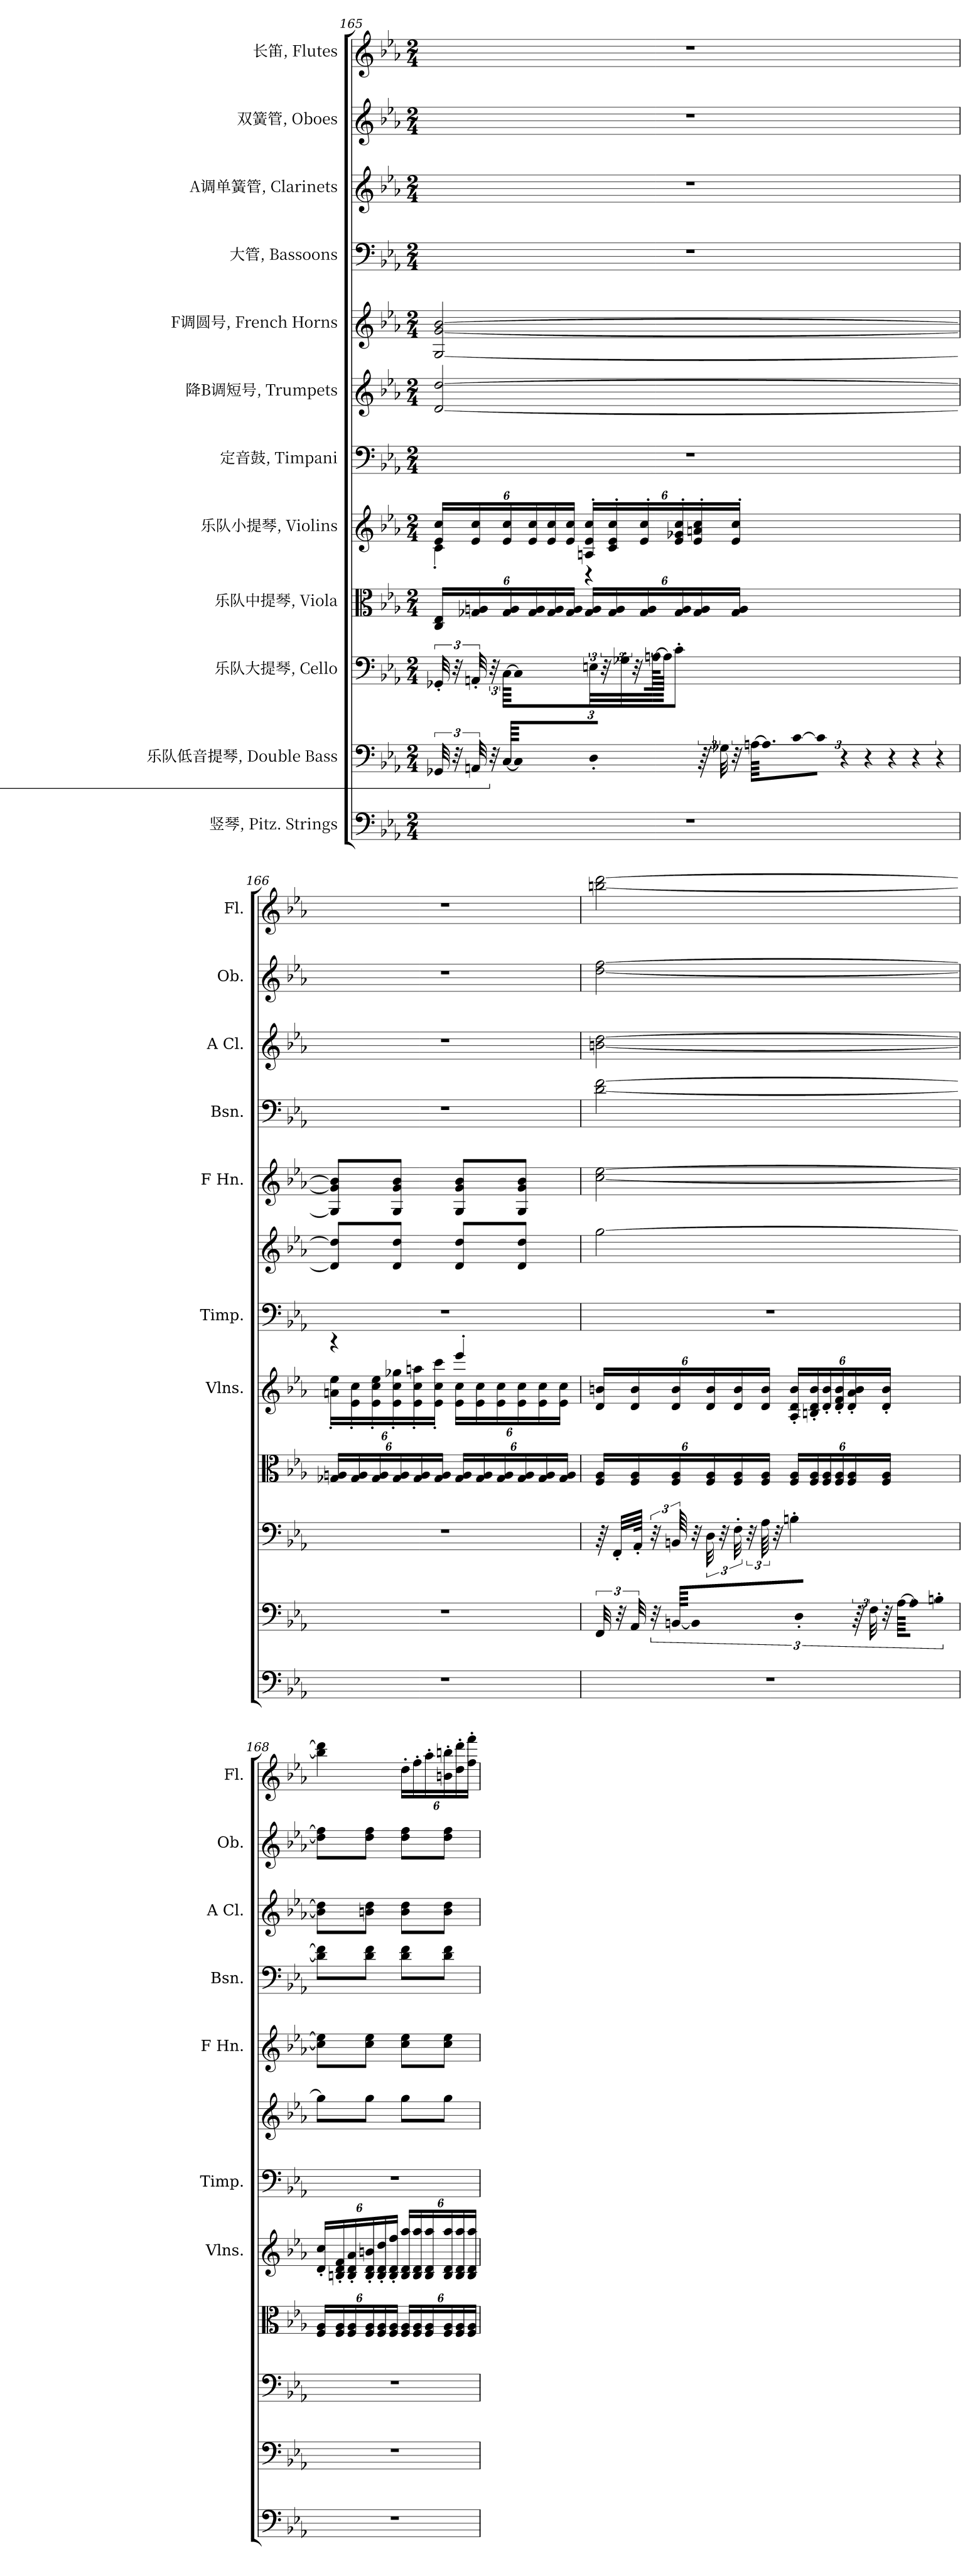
**kern	**kern	**kern	**kern	**kern	**kern	**kern	**kern	**kern	**kern	**kern	**kern
*part12	*part11	*part10	*part9	*part8	*part7	*part6	*part5	*part4	*part3	*part2	*part1
*staff12	*staff11	*staff10	*staff9	*staff8	*staff7	*staff6	*staff5	*staff4	*staff3	*staff2	*staff1
*I"竖琴, Pitz. Strings	*I"乐队低音提琴, Double Bass	*I"乐队大提琴, Cello	*I"乐队中提琴, Viola	*I"乐队小提琴, Violins	*I"定音鼓, Timpani	*I"降B调短号, Trumpets	*I"F调圆号, French Horns	*I"大管, Bassoons	*I"A调单簧管, Clarinets	*I"双簧管, Oboes	*I"长笛, Flutes
*	*	*	*	*I'Vlns.	*I'Timp.	*	*I'F Hn.	*I'Bsn.	*I'A Cl.	*I'Ob.	*I'Fl.
!!LO:PB:g=z
*clefF4	*clefF4	*clefF4	*clefC3	*clefG2	*clefF4	*clefG2	*clefG2	*clefF4	*clefG2	*clefG2	*clefG2
*	*ITrd7c12	*	*	*	*	*ITrd1c2	*ITrd4c7	*	*ITrd2c3	*	*
*k[b-e-a-]	*k[b-e-a-]	*k[b-e-a-]	*k[b-e-a-]	*k[b-e-a-]	*k[b-e-a-]	*k[b-e-a-d-g-]	*k[b-e-a-d-]	*k[b-e-a-]	*k[]	*k[b-e-a-]	*k[b-e-a-]
*M2/4	*M2/4	*M2/4	*M2/4	*M2/4	*M2/4	*M2/4	*M2/4	*M2/4	*M2/4	*M2/4	*M2/4
*	*	*	*Xbrackettup	*Xbrackettup	*	*	*	*	*	*	*
=165	=165	=165	=165	=165	=165	=165	=165	=165	=165	=165	=165
*	*	*	*	*^	*	*	*	*	*	*	*
2r	48GGG-X/	48GG-X'/	24C/ 24E-/LL	24e-/ 24cc/LL	4c'\	2r	[2c/ [2cc/	[2C/ [2c/ [2e-/	2r	2r	2r	2r
.	48r	48r	.	.	.	.	.	.	.	.	.	.
.	48AAAn/	48AAn'/	24G-X/ 24An/	24e-/ 24cc/	.	.	.	.	.	.	.	.
.	48r	48r	.	.	.	.	.	.	.	.	.	.
.	[96CC/KLLL	[96C\KLLL	24G-/ 24A/	24e-/ 24cc/	.	.	.	.	.	.	.	.
.	32CC/]	32C\]	.	.	.	.	.	.	.	.	.	.
.	32DD'/JJJ	48En\JJJ	24G-/ 24A/	24e-/ 24cc/	.	.	.	.	.	.	.	.
.	.	48r	.	.	.	.	.	.	.	.	.	.
.	96r	.	.	.	.	.	.	.	.	.	.	.
.	48GG-X\	48G-X'\	24G-/ 24A/	24e-/ 24cc/	.	.	.	.	.	.	.	.
.	48r	48r	.	.	.	.	.	.	.	.	.	.
.	[96AAn\LLLL	[96An\KLLL	24G-/ 24A/JJ	24e-/ 24cc/JJ	.	.	.	.	.	.	.	.
.	64.AA\]	32A\JJJ]	.	.	.	.	.	.	.	.	.	.
.	[128C\L	.	.	.	.	.	.	.	.	.	.	.
.	128C\JJJJJ]	4c'\	24G-/ 24A/LL	24An/' 24e-/' 24cc/'LL	4r	.	.	.	.	.	.	.
.	128r	.	.	.	.	.	.	.	.	.	.	.
.	64r	.	.	.	.	.	.	.	.	.	.	.
.	32r	.	.	.	.	.	.	.	.	.	.	.
.	.	.	24G-/ 24A/	24c/' 24e-/' 24cc/'	.	.	.	.	.	.	.	.
.	16r	.	.	.	.	.	.	.	.	.	.	.
.	.	.	24G-/ 24A/	24e-/' 24cc/'	.	.	.	.	.	.	.	.
.	8r	.	24G-/ 24A/	24e-/' 24g-X/' 24cc/'	.	.	.	.	.	.	.	.
.	.	.	24G-/ 24A/	24e-/' 24an/' 24cc/'	.	.	.	.	.	.	.	.
.	.	.	24G-/ 24A/JJ	24e-/' 24cc/'JJ	.	.	.	.	.	.	.	.
!!LO:PB:g=z
=166	=166	=166	=166	=166	=166	=166	=166	=166	=166	=166	=166	=166
2r	2r	2r	24G-X/ 24An/LL	4r	24an\' 24ee-\'LL	2r	8c/] 8cc/]L	8C/] 8c/] 8e-/]L	2r	2r	2r	2r
.	.	.	24G-/ 24A/	.	24e-\' 24cc\'	.	.	.	.	.	.	.
.	.	.	24G-/ 24A/	.	24e-\' 24cc\' 24ee-\'	.	.	.	.	.	.	.
.	.	.	24G-/ 24A/	.	24e-\' 24cc\' 24gg-X\'	.	8c/ 8cc/J	8C/ 8c/ 8e-/J	.	.	.	.
.	.	.	24G-/ 24A/	.	24e-\' 24cc\' 24aan\'	.	.	.	.	.	.	.
.	.	.	24G-/ 24A/JJ	.	24e-\' 24cc\' 24ccc\'JJ	.	.	.	.	.	.	.
.	.	.	24G-/ 24A/LL	4eee-'/	24e-\ 24cc\LL	.	8c/ 8cc/L	8C/ 8c/ 8e-/L	.	.	.	.
.	.	.	24G-/ 24A/	.	24e-\ 24cc\	.	.	.	.	.	.	.
.	.	.	24G-/ 24A/	.	24e-\ 24cc\	.	.	.	.	.	.	.
.	.	.	24G-/ 24A/	.	24e-\ 24cc\	.	8c/ 8cc/J	8C/ 8c/ 8e-/J	.	.	.	.
.	.	.	24G-/ 24A/	.	24e-\ 24cc\	.	.	.	.	.	.	.
.	.	.	24G-/ 24A/JJ	.	24e-\ 24cc\JJ	.	.	.	.	.	.	.
*	*	*	*	*v	*v	*	*	*	*	*	*	*
!!LO:PB:g=z
=167	=167	=167	=167	=167	=167	=167	=167	=167	=167	=167	=167
2r	48FFF/	64r	24F/ 24A-/LL	24d/ 24bn/LL	2r	[2ff\	[2f\ [2a-\	[2d\ [2f\	[2g#X\ [2b\	[2dd\ [2ff\	[2bbn\ [2ddd\
.	.	32FF'/LLL	.	.	.	.	.	.	.	.	.
.	48r	.	.	.	.	.	.	.	.	.	.
.	48AAA-/	.	24F/ 24A-/	24d/ 24b/	.	.	.	.	.	.	.
.	.	64AA-'/JJJk	.	.	.	.	.	.	.	.	.
.	48r	48r	.	.	.	.	.	.	.	.	.
.	[96BBBn/KLLL	96BBn/	24F/ 24A-/	24d/ 24b/	.	.	.	.	.	.	.
.	32BBB/]	32r	.	.	.	.	.	.	.	.	.
.	32DD'/JJJ	48D\	24F/ 24A-/	24d/ 24b/	.	.	.	.	.	.	.
.	.	48r	.	.	.	.	.	.	.	.	.
.	96r	.	.	.	.	.	.	.	.	.	.
.	48FF\	48F'\	24F/ 24A-/	24d/ 24b/	.	.	.	.	.	.	.
.	48r	48r	.	.	.	.	.	.	.	.	.
.	[96AA-\KLLL	96A-\	24F/ 24A-/JJ	24d/ 24b/JJ	.	.	.	.	.	.	.
.	32AA-\JJJ]	32r	.	.	.	.	.	.	.	.	.
.	4BBn'\	4Bn'\	24F/ 24A-/LL	24A-/' 24d/' 24b/'LL	.	.	.	.	.	.	.
.	.	.	24F/ 24A-/	24Bn/' 24d/' 24b/'	.	.	.	.	.	.	.
.	.	.	24F/ 24A-/	24d/' 24b/'	.	.	.	.	.	.	.
.	.	.	24F/ 24A-/	24d/' 24f/' 24b/'	.	.	.	.	.	.	.
.	.	.	24F/ 24A-/	24d/' 24a-/' 24b/'	.	.	.	.	.	.	.
.	.	.	24F/ 24A-/JJ	24d/' 24b/'JJ	.	.	.	.	.	.	.
=168	=168	=168	=168	=168	=168	=168	=168	=168	=168	=168	=168
2r	2r	2r	24F/ 24A-/LL	24d/' 24cc/'LL	2r	8ff\L]	8f\] 8a-\]L	8d\] 8f\]L	8g#\] 8b\]L	8dd\] 8ff\]L	4bb\] 4ddd\]
.	.	.	24F/ 24A-/	24Bn/' 24d/' 24f/'	.	.	.	.	.	.	.
.	.	.	24F/ 24A-/	24B/' 24d/' 24a-/'	.	.	.	.	.	.	.
.	.	.	24F/ 24A-/	24B/' 24d/' 24bn/'	.	8ff\J	8f\ 8a-\J	8d\ 8f\J	8g#X\ 8b\J	8dd\ 8ff\J	.
.	.	.	24F/ 24A-/	24B/' 24d/' 24dd/'	.	.	.	.	.	.	.
.	.	.	24F/ 24A-/JJ	24B/' 24d/' 24ff/'JJ	.	.	.	.	.	.	.
*	*	*	*	*	*	*	*	*	*	*	*Xbrackettup
.	.	.	24F/ 24A-/LL	24B/ 24d/ 24aa-/LL	.	8ff\L	8f\ 8a-\L	8d\ 8f\L	8g#\ 8b\L	8dd\ 8ff\L	24dd'\LL
.	.	.	24F/ 24A-/	24B/ 24d/ 24aa-/	.	.	.	.	.	.	24ff'\
.	.	.	24F/ 24A-/	24B/ 24d/ 24aa-/	.	.	.	.	.	.	24aa-'\
.	.	.	24F/ 24A-/	24B/ 24d/ 24aa-/	.	8ff\J	8f\ 8a-\J	8d\ 8f\J	8g#\ 8b\J	8dd\ 8ff\J	24bn\' 24bbn\'
.	.	.	24F/ 24A-/	24B/ 24d/ 24aa-/	.	.	.	.	.	.	24dd\' 24ddd\'
.	.	.	24F/ 24A-/JJ	24B/ 24d/ 24aa-/JJ	.	.	.	.	.	.	24ff\' 24fff\'JJ
=	=	=	=	=	=	=	=	=	=	=	=
*-	*-	*-	*-	*-	*-	*-	*-	*-	*-	*-	*-
